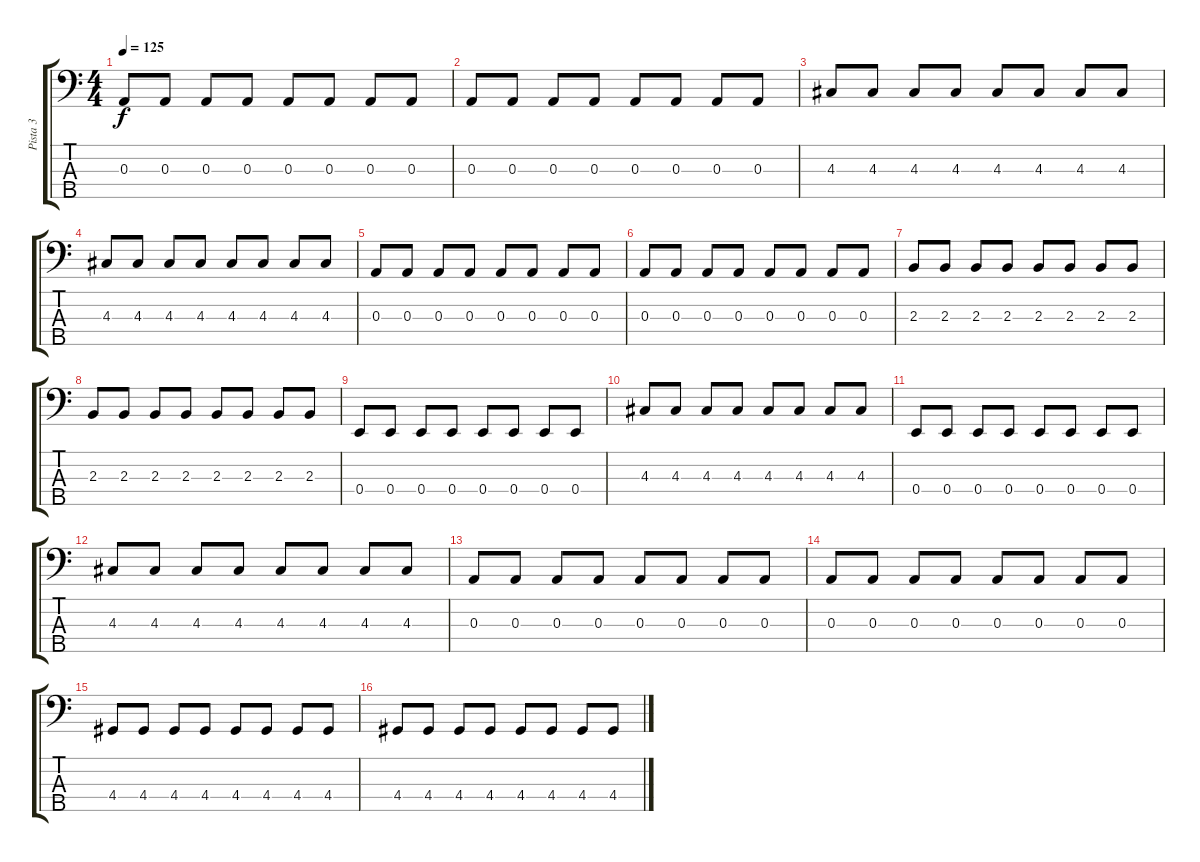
\track ("Pista 3" "Pista 3") {instrument synthbass2}
\staff {score tabs}
\tuning (G2 D2 A1 E1 B0) {hide}
\ts (4 4)
\tempo 125
\clef f4
\ks c
0.3.8{dy f} 0.3.8 0.3.8 0.3.8 0.3.8 0.3.8 0.3.8 0.3.8 |
0.3.8 0.3.8 0.3.8 0.3.8 0.3.8 0.3.8 0.3.8 0.3.8 |
4.3.8 4.3.8 4.3.8 4.3.8 4.3.8 4.3.8 4.3.8 4.3.8 |
4.3.8 4.3.8 4.3.8 4.3.8 4.3.8 4.3.8 4.3.8 4.3.8 |
0.3.8 0.3.8 0.3.8 0.3.8 0.3.8 0.3.8 0.3.8 0.3.8 |
0.3.8 0.3.8 0.3.8 0.3.8 0.3.8 0.3.8 0.3.8 0.3.8 |
2.3.8 2.3.8 2.3.8 2.3.8 2.3.8 2.3.8 2.3.8 2.3.8 |
2.3.8 2.3.8 2.3.8 2.3.8 2.3.8 2.3.8 2.3.8 2.3.8 |
0.4.8 0.4.8 0.4.8 0.4.8 0.4.8 0.4.8 0.4.8 0.4.8 |
4.3.8 4.3.8 4.3.8 4.3.8 4.3.8 4.3.8 4.3.8 4.3.8 |
0.4.8 0.4.8 0.4.8 0.4.8 0.4.8 0.4.8 0.4.8 0.4.8 |
4.3.8 4.3.8 4.3.8 4.3.8 4.3.8 4.3.8 4.3.8 4.3.8 |
0.3.8 0.3.8 0.3.8 0.3.8 0.3.8 0.3.8 0.3.8 0.3.8 |
0.3.8 0.3.8 0.3.8 0.3.8 0.3.8 0.3.8 0.3.8 0.3.8 |
4.4.8 4.4.8 4.4.8 4.4.8 4.4.8 4.4.8 4.4.8 4.4.8 |
4.4.8 4.4.8 4.4.8 4.4.8 4.4.8 4.4.8 4.4.8 4.4.8
